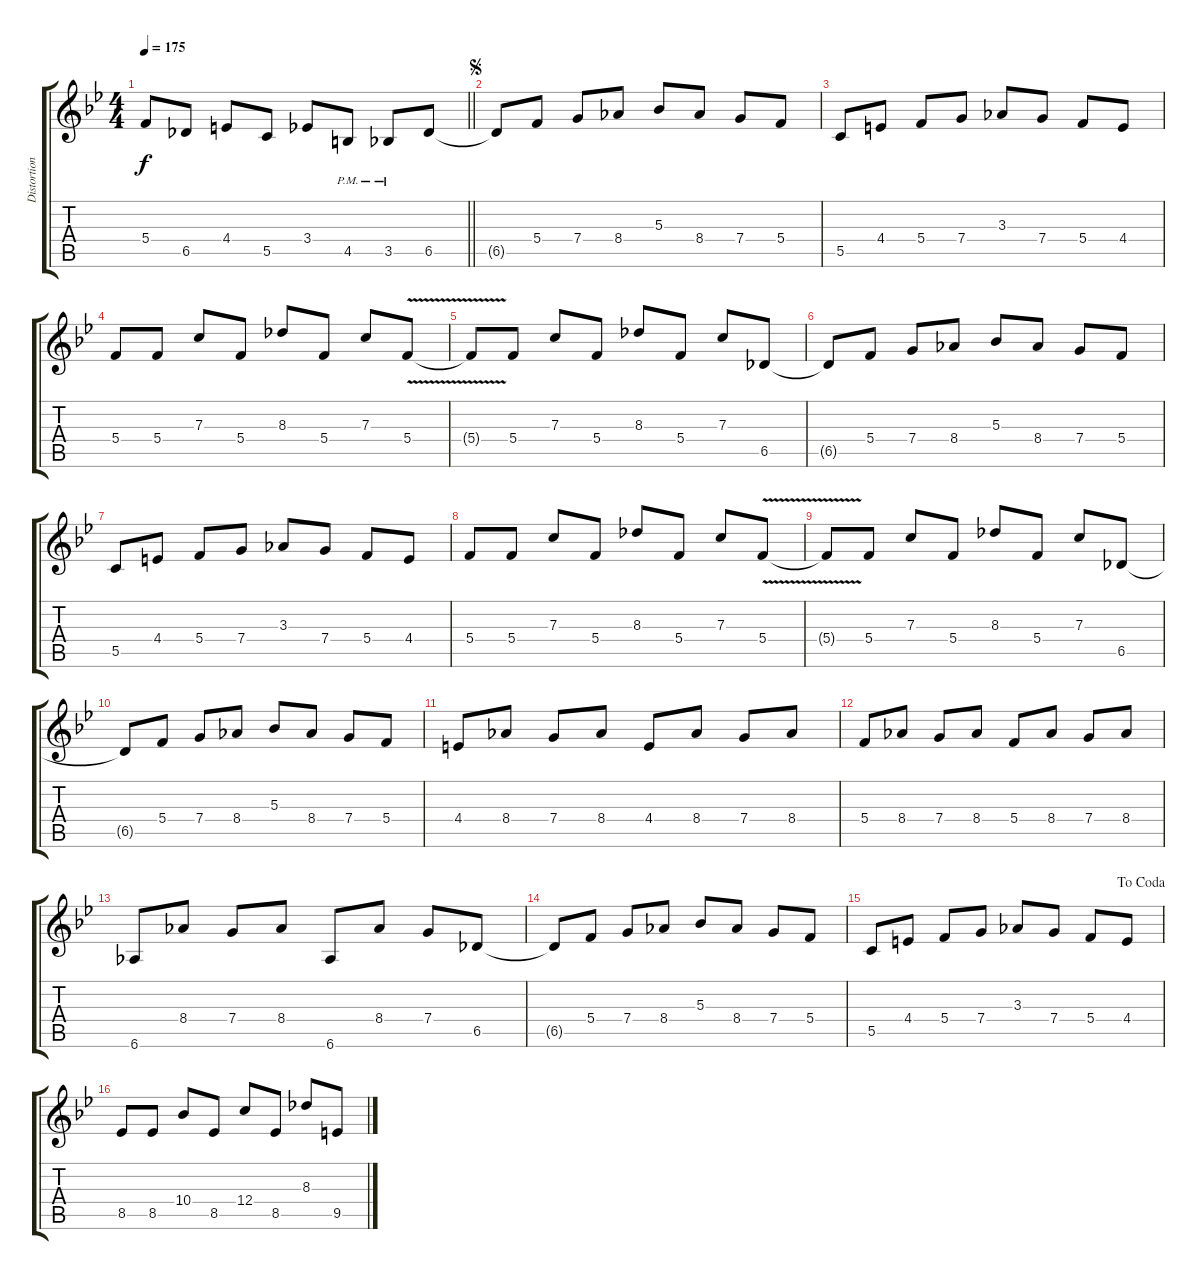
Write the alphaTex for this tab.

\track ("Distortion Guitar" "Distortion") {instrument distortionguitar}
\staff {score tabs}
\tuning (D4 A3 F3 C3 G2 D2) {hide}
\ts (4 4)
\tempo 175
\clef g2
\barLineRight lightlight
\ks bb
5.4{t}.8{dy f} 6.5.8 4.4.8 5.5.8 3.4.8 4.5{pm}.8 3.5{pm}.8 6.5.8 |
\jump segno
6.5{t}.8 5.4.8 7.4.8 8.4.8 5.3.8 8.4.8 7.4.8 5.4.8 |
5.5.8 4.4.8 5.4.8 7.4.8 3.3.8 7.4.8 5.4.8 4.4.8 |
5.4.8 5.4.8 7.3.8 5.4.8 8.3.8 5.4.8 7.3.8 5.4{v}.8 |
5.4{v t}.8 5.4.8 7.3.8 5.4.8 8.3.8 5.4.8 7.3.8 6.5.8 |
6.5{t}.8 5.4.8 7.4.8 8.4.8 5.3.8 8.4.8 7.4.8 5.4.8 |
5.5.8 4.4.8 5.4.8 7.4.8 3.3.8 7.4.8 5.4.8 4.4.8 |
5.4.8 5.4.8 7.3.8 5.4.8 8.3.8 5.4.8 7.3.8 5.4{v}.8 |
5.4{v t}.8 5.4.8 7.3.8 5.4.8 8.3.8 5.4.8 7.3.8 6.5.8 |
6.5{t}.8 5.4.8 7.4.8 8.4.8 5.3.8 8.4.8 7.4.8 5.4.8 |
4.4.8 8.4.8 7.4.8 8.4.8 4.4.8 8.4.8 7.4.8 8.4.8 |
5.4.8 8.4.8 7.4.8 8.4.8 5.4.8 8.4.8 7.4.8 8.4.8 |
6.6.8 8.4.8 7.4.8 8.4.8 6.6.8 8.4.8 7.4.8 6.5.8 |
6.5{t}.8 5.4.8 7.4.8 8.4.8 5.3.8 8.4.8 7.4.8 5.4.8 |
\jump dacoda
5.5.8 4.4.8 5.4.8 7.4.8 3.3.8 7.4.8 5.4.8 4.4.8 |
8.5.8 8.5.8 10.4.8 8.5.8 12.4.8 8.5.8 8.3.8 9.5.8
